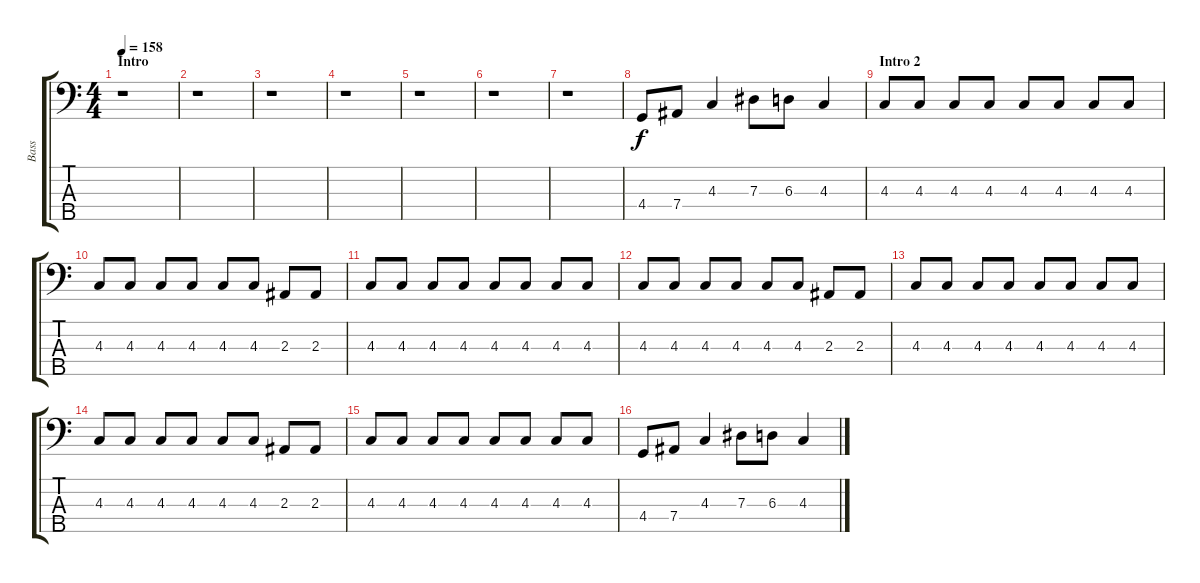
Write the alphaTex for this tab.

\track ("Bass" "Bass") {instrument electricbasspick}
\staff {score tabs}
\tuning (Gb2 Db2 Ab1 Eb1 Bb0) {hide}
\ts (4 4)
\section ("" "Intro")
\tempo 158
\clef f4
\ks c
r.1{dy f instrument electricbasspick} |
r.1 |
r.1 |
r.1 |
r.1 |
r.1 |
r.1 |
4.4.8 7.4.8 4.3.4 7.3.8 6.3.8 4.3.4 |
\section ("" "Intro 2")
4.3.8 4.3.8 4.3.8 4.3.8 4.3.8 4.3.8 4.3.8 4.3.8 |
4.3.8 4.3.8 4.3.8 4.3.8 4.3.8 4.3.8 2.3.8 2.3.8 |
4.3.8 4.3.8 4.3.8 4.3.8 4.3.8 4.3.8 4.3.8 4.3.8 |
4.3.8 4.3.8 4.3.8 4.3.8 4.3.8 4.3.8 2.3.8 2.3.8 |
4.3.8 4.3.8 4.3.8 4.3.8 4.3.8 4.3.8 4.3.8 4.3.8 |
4.3.8 4.3.8 4.3.8 4.3.8 4.3.8 4.3.8 2.3.8 2.3.8 |
4.3.8 4.3.8 4.3.8 4.3.8 4.3.8 4.3.8 4.3.8 4.3.8 |
4.4.8 7.4.8 4.3.4 7.3.8 6.3.8 4.3.4
